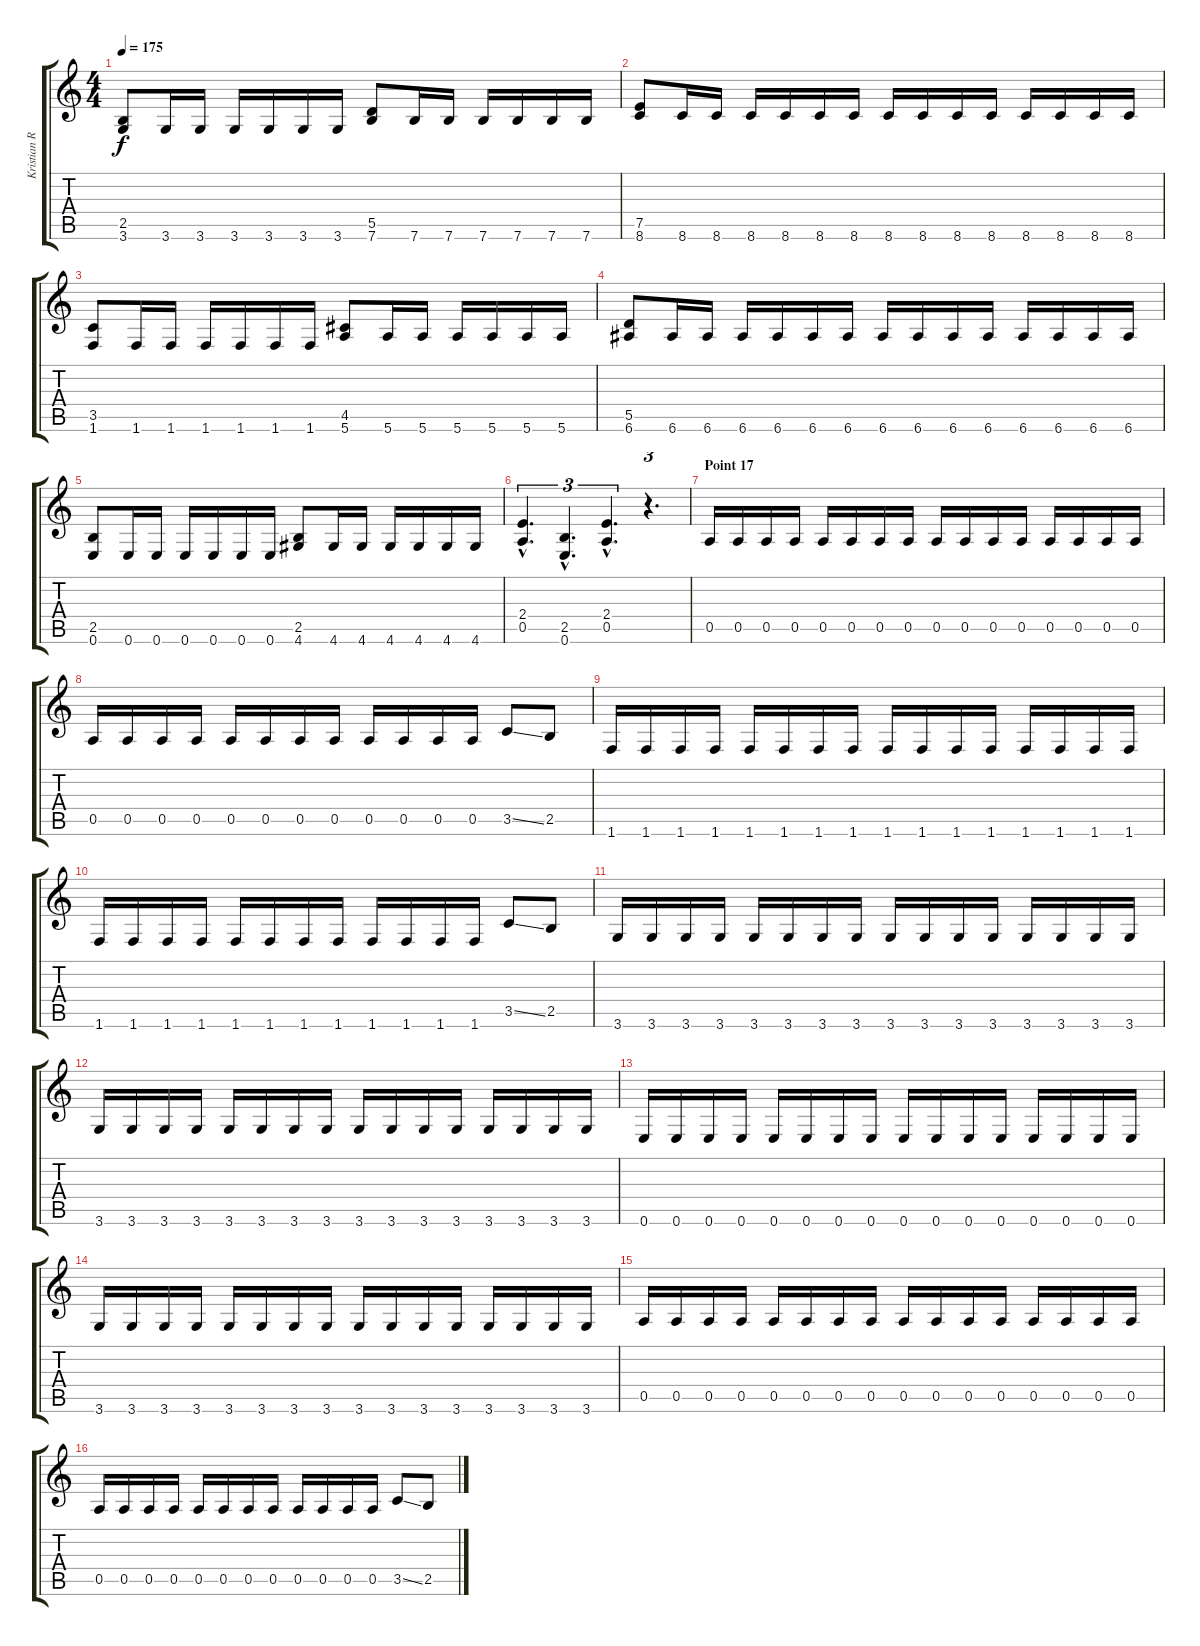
\track ("Kristian Ranta" "Kristian R") {instrument distortionguitar}
\staff {score tabs}
\tuning (E4 B3 G3 D3 A2 E2) {hide}
\ts (4 4)
\tempo 175
\clef g2
\ks c
(2.5 3.6).8{dy f} 3.6.16 3.6.16 3.6.16 3.6.16 3.6.16 3.6.16 (5.5 7.6).8 7.6.16 7.6.16 7.6.16 7.6.16 7.6.16 7.6.16 |
(7.5 8.6).8 8.6.16 8.6.16 8.6.16 8.6.16 8.6.16 8.6.16 8.6.16 8.6.16 8.6.16 8.6.16 8.6.16 8.6.16 8.6.16 8.6.16 |
(3.5 1.6).8 1.6.16 1.6.16 1.6.16 1.6.16 1.6.16 1.6.16 (4.5 5.6).8 5.6.16 5.6.16 5.6.16 5.6.16 5.6.16 5.6.16 |
(5.5 6.6).8 6.6.16 6.6.16 6.6.16 6.6.16 6.6.16 6.6.16 6.6.16 6.6.16 6.6.16 6.6.16 6.6.16 6.6.16 6.6.16 6.6.16 |
(2.5 0.6).8 0.6.16 0.6.16 0.6.16 0.6.16 0.6.16 0.6.16 (2.5 4.6).8 4.6.16 4.6.16 4.6.16 4.6.16 4.6.16 4.6.16 |
(2.4{hac} 0.5{hac}).4{d tu (3 2)} (2.5{hac} 0.6{hac}).4{d tu (3 2)} (2.4{hac} 0.5{hac}).4{d tu (3 2)} r.4{d tu (3 2)} |
\section ("" "Point 17")
0.5.16 0.5.16 0.5.16 0.5.16 0.5.16 0.5.16 0.5.16 0.5.16 0.5.16 0.5.16 0.5.16 0.5.16 0.5.16 0.5.16 0.5.16 0.5.16 |
0.5.16 0.5.16 0.5.16 0.5.16 0.5.16 0.5.16 0.5.16 0.5.16 0.5.16 0.5.16 0.5.16 0.5.16 3.5{ss}.8 2.5.8 |
1.6.16 1.6.16 1.6.16 1.6.16 1.6.16 1.6.16 1.6.16 1.6.16 1.6.16 1.6.16 1.6.16 1.6.16 1.6.16 1.6.16 1.6.16 1.6.16 |
1.6.16 1.6.16 1.6.16 1.6.16 1.6.16 1.6.16 1.6.16 1.6.16 1.6.16 1.6.16 1.6.16 1.6.16 3.5{ss}.8 2.5.8 |
3.6.16 3.6.16 3.6.16 3.6.16 3.6.16 3.6.16 3.6.16 3.6.16 3.6.16 3.6.16 3.6.16 3.6.16 3.6.16 3.6.16 3.6.16 3.6.16 |
3.6.16 3.6.16 3.6.16 3.6.16 3.6.16 3.6.16 3.6.16 3.6.16 3.6.16 3.6.16 3.6.16 3.6.16 3.6.16 3.6.16 3.6.16 3.6.16 |
0.6.16 0.6.16 0.6.16 0.6.16 0.6.16 0.6.16 0.6.16 0.6.16 0.6.16 0.6.16 0.6.16 0.6.16 0.6.16 0.6.16 0.6.16 0.6.16 |
3.6.16 3.6.16 3.6.16 3.6.16 3.6.16 3.6.16 3.6.16 3.6.16 3.6.16 3.6.16 3.6.16 3.6.16 3.6.16 3.6.16 3.6.16 3.6.16 |
0.5.16 0.5.16 0.5.16 0.5.16 0.5.16 0.5.16 0.5.16 0.5.16 0.5.16 0.5.16 0.5.16 0.5.16 0.5.16 0.5.16 0.5.16 0.5.16 |
0.5.16 0.5.16 0.5.16 0.5.16 0.5.16 0.5.16 0.5.16 0.5.16 0.5.16 0.5.16 0.5.16 0.5.16 3.5{ss}.8 2.5.8
